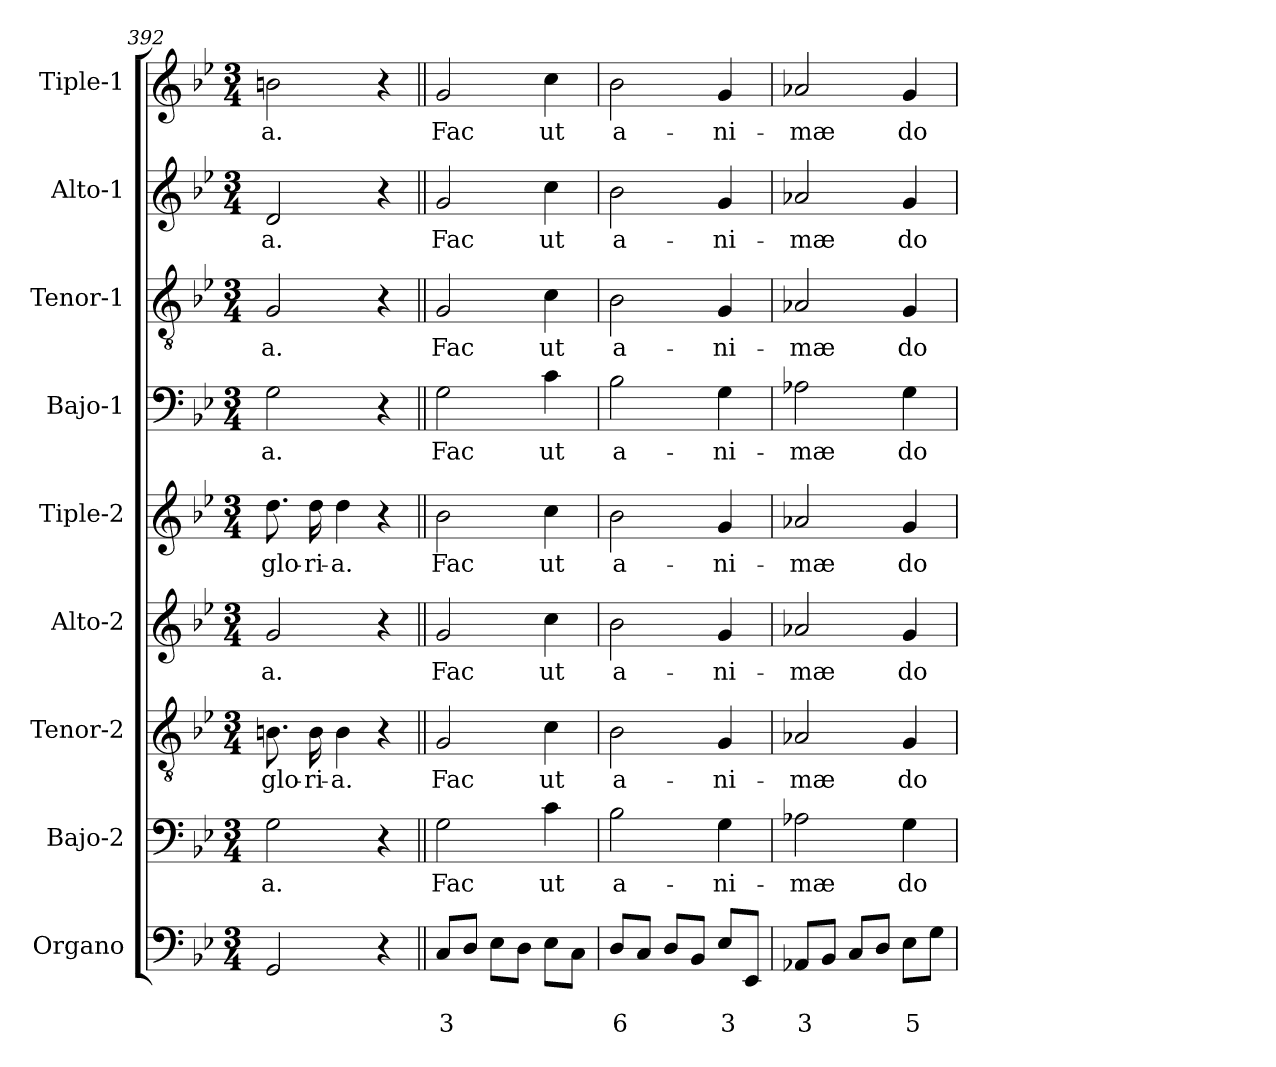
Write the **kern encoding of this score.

**kern	**text	**text	**kern	**text	**kern	**text	**kern	**text	**kern	**text	**kern	**text	**kern	**text	**kern	**text	**kern	**text
*part9	*part9	*part9	*part8	*part8	*part7	*part7	*part6	*part6	*part5	*part5	*part4	*part4	*part3	*part3	*part2	*part2	*part1	*part1
*staff9	*staff9	*staff9	*staff8	*staff8	*staff7	*staff7	*staff6	*staff6	*staff5	*staff5	*staff4	*staff4	*staff3	*staff3	*staff2	*staff2	*staff1	*staff1
*I"Organo	*	*	*I"Bajo-2	*	*I"Tenor-2	*	*I"Alto-2	*	*I"Tiple-2	*	*I"Bajo-1	*	*I"Tenor-1	*	*I"Alto-1	*	*I"Tiple-1	*
*	*	*	*I'B-2	*	*I'T-2	*	*I'A-2	*	*	*	*I'B1	*	*I'T1	*	*I'A1	*	*	*
*clefF4	*	*	*clefF4	*	*clefGv2	*	*clefG2	*	*clefG2	*	*clefF4	*	*clefGv2	*	*clefG2	*	*clefG2	*
*k[b-e-]	*	*	*k[b-e-]	*	*k[b-e-]	*	*k[b-e-]	*	*k[b-e-]	*	*k[b-e-]	*	*k[b-e-]	*	*k[b-e-]	*	*k[b-e-]	*
*B-:	*	*	*B-:	*	*B-:	*	*B-:	*	*B-:	*	*B-:	*	*B-:	*	*B-:	*	*B-:	*
*M3/4	*	*	*M3/4	*	*M3/4	*	*M3/4	*	*M3/4	*	*M3/4	*	*M3/4	*	*M3/4	*	*M3/4	*
=392	=392	=392	=392	=392	=392	=392	=392	=392	=392	=392	=392	=392	=392	=392	=392	=392	=392	=392
!	!	!	!	!LO:LY:b	!	!	!	!	!	!	!	!	!	!	!	!	!	!
!	!	!	!	!	!	!LO:LY:b	!	!	!	!	!	!	!	!	!	!	!	!
!	!	!	!	!	!	!	!	!LO:LY:b	!	!	!	!	!	!	!	!	!	!
!	!	!	!	!	!	!	!	!	!	!LO:LY:b	!	!	!	!	!	!	!	!
!	!	!	!	!	!	!	!	!	!	!	!	!LO:LY:b	!	!	!	!	!	!
!	!	!	!	!	!	!	!	!	!	!	!	!	!	!LO:LY:b	!	!	!	!
!	!	!	!	!	!	!	!	!	!	!	!	!	!	!	!	!LO:LY:b	!	!
!	!	!	!	!	!	!	!	!	!	!	!	!	!	!	!	!	!	!LO:LY:b
2GG/	.	.	2G\	-a.	8.Bn\	glo-	2g/	-a.	8.dd\	glo-	2G\	-a.	2G/	-a.	2d/	-a.	2bn\	-a.
!	!	!	!	!	!	!LO:LY:b	!	!	!	!	!	!	!	!	!	!	!	!
!	!	!	!	!	!	!	!	!	!	!LO:LY:b	!	!	!	!	!	!	!	!
.	.	.	.	.	16B\	-ri-	.	.	16dd\	-ri-	.	.	.	.	.	.	.	.
!	!	!	!	!	!	!LO:LY:b	!	!	!	!	!	!	!	!	!	!	!	!
!	!	!	!	!	!	!	!	!	!	!LO:LY:b	!	!	!	!	!	!	!	!
.	.	.	.	.	4B\	-a.	.	.	4dd\	-a.	.	.	.	.	.	.	.	.
4r	.	.	4r	.	4r	.	4r	.	4r	.	4r	.	4r	.	4r	.	4r	.
!!LO:PB:g=z
=393||	=393||	=393||	=393||	=393||	=393||	=393||	=393||	=393||	=393||	=393||	=393||	=393||	=393||	=393||	=393||	=393||	=393||	=393||
!	!	!LO:LY:b	!	!	!	!	!	!	!	!	!	!	!	!	!	!	!	!
!	!	!	!	!LO:LY:b	!	!	!	!	!	!	!	!	!	!	!	!	!	!
!	!	!	!	!	!	!LO:LY:b	!	!	!	!	!	!	!	!	!	!	!	!
!	!	!	!	!	!	!	!	!LO:LY:b	!	!	!	!	!	!	!	!	!	!
!	!	!	!	!	!	!	!	!	!	!LO:LY:b	!	!	!	!	!	!	!	!
!	!	!	!	!	!	!	!	!	!	!	!	!LO:LY:b	!	!	!	!	!	!
!	!	!	!	!	!	!	!	!	!	!	!	!	!	!LO:LY:b	!	!	!	!
!	!	!	!	!	!	!	!	!	!	!	!	!	!	!	!	!LO:LY:b	!	!
!	!	!	!	!	!	!	!	!	!	!	!	!	!	!	!	!	!	!LO:LY:b
8C/L	.	3	2G\	Fac	2G/	Fac	2g/	Fac	2b-\	Fac	2G\	Fac	2G/	Fac	2g/	Fac	2g/	Fac
8D/J	.	.	.	.	.	.	.	.	.	.	.	.	.	.	.	.	.	.
8E-\L	.	.	.	.	.	.	.	.	.	.	.	.	.	.	.	.	.	.
8D\J	.	.	.	.	.	.	.	.	.	.	.	.	.	.	.	.	.	.
!	!	!	!	!LO:LY:b	!	!	!	!	!	!	!	!	!	!	!	!	!	!
!	!	!	!	!	!	!LO:LY:b	!	!	!	!	!	!	!	!	!	!	!	!
!	!	!	!	!	!	!	!	!LO:LY:b	!	!	!	!	!	!	!	!	!	!
!	!	!	!	!	!	!	!	!	!	!LO:LY:b	!	!	!	!	!	!	!	!
!	!	!	!	!	!	!	!	!	!	!	!	!LO:LY:b	!	!	!	!	!	!
!	!	!	!	!	!	!	!	!	!	!	!	!	!	!LO:LY:b	!	!	!	!
!	!	!	!	!	!	!	!	!	!	!	!	!	!	!	!	!LO:LY:b	!	!
!	!	!	!	!	!	!	!	!	!	!	!	!	!	!	!	!	!	!LO:LY:b
8E-\L	.	.	4c\	ut	4c\	ut	4cc\	ut	4cc\	ut	4c\	ut	4c\	ut	4cc\	ut	4cc\	ut
8C\J	.	.	.	.	.	.	.	.	.	.	.	.	.	.	.	.	.	.
=394	=394	=394	=394	=394	=394	=394	=394	=394	=394	=394	=394	=394	=394	=394	=394	=394	=394	=394
!	!	!LO:LY:b	!	!	!	!	!	!	!	!	!	!	!	!	!	!	!	!
!	!	!	!	!LO:LY:b	!	!	!	!	!	!	!	!	!	!	!	!	!	!
!	!	!	!	!	!	!LO:LY:b	!	!	!	!	!	!	!	!	!	!	!	!
!	!	!	!	!	!	!	!	!LO:LY:b	!	!	!	!	!	!	!	!	!	!
!	!	!	!	!	!	!	!	!	!	!LO:LY:b	!	!	!	!	!	!	!	!
!	!	!	!	!	!	!	!	!	!	!	!	!LO:LY:b	!	!	!	!	!	!
!	!	!	!	!	!	!	!	!	!	!	!	!	!	!LO:LY:b	!	!	!	!
!	!	!	!	!	!	!	!	!	!	!	!	!	!	!	!	!LO:LY:b	!	!
!	!	!	!	!	!	!	!	!	!	!	!	!	!	!	!	!	!	!LO:LY:b
8D/L	.	6	2B-\	a-	2B-\	a-	2b-\	a-	2b-\	a-	2B-\	a-	2B-\	a-	2b-\	a-	2b-\	a-
8C/J	.	.	.	.	.	.	.	.	.	.	.	.	.	.	.	.	.	.
8D/L	.	.	.	.	.	.	.	.	.	.	.	.	.	.	.	.	.	.
8BB-/J	.	.	.	.	.	.	.	.	.	.	.	.	.	.	.	.	.	.
!	!	!LO:LY:b	!	!	!	!	!	!	!	!	!	!	!	!	!	!	!	!
!	!	!	!	!LO:LY:b	!	!	!	!	!	!	!	!	!	!	!	!	!	!
!	!	!	!	!	!	!LO:LY:b	!	!	!	!	!	!	!	!	!	!	!	!
!	!	!	!	!	!	!	!	!LO:LY:b	!	!	!	!	!	!	!	!	!	!
!	!	!	!	!	!	!	!	!	!	!LO:LY:b	!	!	!	!	!	!	!	!
!	!	!	!	!	!	!	!	!	!	!	!	!LO:LY:b	!	!	!	!	!	!
!	!	!	!	!	!	!	!	!	!	!	!	!	!	!LO:LY:b	!	!	!	!
!	!	!	!	!	!	!	!	!	!	!	!	!	!	!	!	!LO:LY:b	!	!
!	!	!	!	!	!	!	!	!	!	!	!	!	!	!	!	!	!	!LO:LY:b
8E-/L	.	3	4G\	-ni-	4G/	-ni-	4g/	-ni-	4g/	-ni-	4G\	-ni-	4G/	-ni-	4g/	-ni-	4g/	-ni-
8EE-/J	.	.	.	.	.	.	.	.	.	.	.	.	.	.	.	.	.	.
=395	=395	=395	=395	=395	=395	=395	=395	=395	=395	=395	=395	=395	=395	=395	=395	=395	=395	=395
!	!	!LO:LY:b	!	!	!	!	!	!	!	!	!	!	!	!	!	!	!	!
!	!	!	!	!LO:LY:b	!	!	!	!	!	!	!	!	!	!	!	!	!	!
!	!	!	!	!	!	!LO:LY:b	!	!	!	!	!	!	!	!	!	!	!	!
!	!	!	!	!	!	!	!	!LO:LY:b	!	!	!	!	!	!	!	!	!	!
!	!	!	!	!	!	!	!	!	!	!LO:LY:b	!	!	!	!	!	!	!	!
!	!	!	!	!	!	!	!	!	!	!	!	!LO:LY:b	!	!	!	!	!	!
!	!	!	!	!	!	!	!	!	!	!	!	!	!	!LO:LY:b	!	!	!	!
!	!	!	!	!	!	!	!	!	!	!	!	!	!	!	!	!LO:LY:b	!	!
!	!	!	!	!	!	!	!	!	!	!	!	!	!	!	!	!	!	!LO:LY:b
8AA-X/L	.	3	2A-X\	-mæ	2A-X/	-mæ	2a-X/	-mæ	2a-X/	-mæ	2A-X\	-mæ	2A-X/	-mæ	2a-X/	-mæ	2a-X/	-mæ
8BB-/J	.	.	.	.	.	.	.	.	.	.	.	.	.	.	.	.	.	.
8C/L	.	.	.	.	.	.	.	.	.	.	.	.	.	.	.	.	.	.
8D/J	.	.	.	.	.	.	.	.	.	.	.	.	.	.	.	.	.	.
!	!	!LO:LY:b	!	!	!	!	!	!	!	!	!	!	!	!	!	!	!	!
!	!	!	!	!LO:LY:b	!	!	!	!	!	!	!	!	!	!	!	!	!	!
!	!	!	!	!	!	!LO:LY:b	!	!	!	!	!	!	!	!	!	!	!	!
!	!	!	!	!	!	!	!	!LO:LY:b	!	!	!	!	!	!	!	!	!	!
!	!	!	!	!	!	!	!	!	!	!LO:LY:b	!	!	!	!	!	!	!	!
!	!	!	!	!	!	!	!	!	!	!	!	!LO:LY:b	!	!	!	!	!	!
!	!	!	!	!	!	!	!	!	!	!	!	!	!	!LO:LY:b	!	!	!	!
!	!	!	!	!	!	!	!	!	!	!	!	!	!	!	!	!LO:LY:b	!	!
!	!	!	!	!	!	!	!	!	!	!	!	!	!	!	!	!	!	!LO:LY:b
8E-\L	.	5	4G\	do-	4G/	do-	4g/	do-	4g/	do-	4G\	do-	4G/	do-	4g/	do-	4g/	do-
8G\J	.	.	.	.	.	.	.	.	.	.	.	.	.	.	.	.	.	.
=	=	=	=	=	=	=	=	=	=	=	=	=	=	=	=	=	=	=
*-	*-	*-	*-	*-	*-	*-	*-	*-	*-	*-	*-	*-	*-	*-	*-	*-	*-	*-
